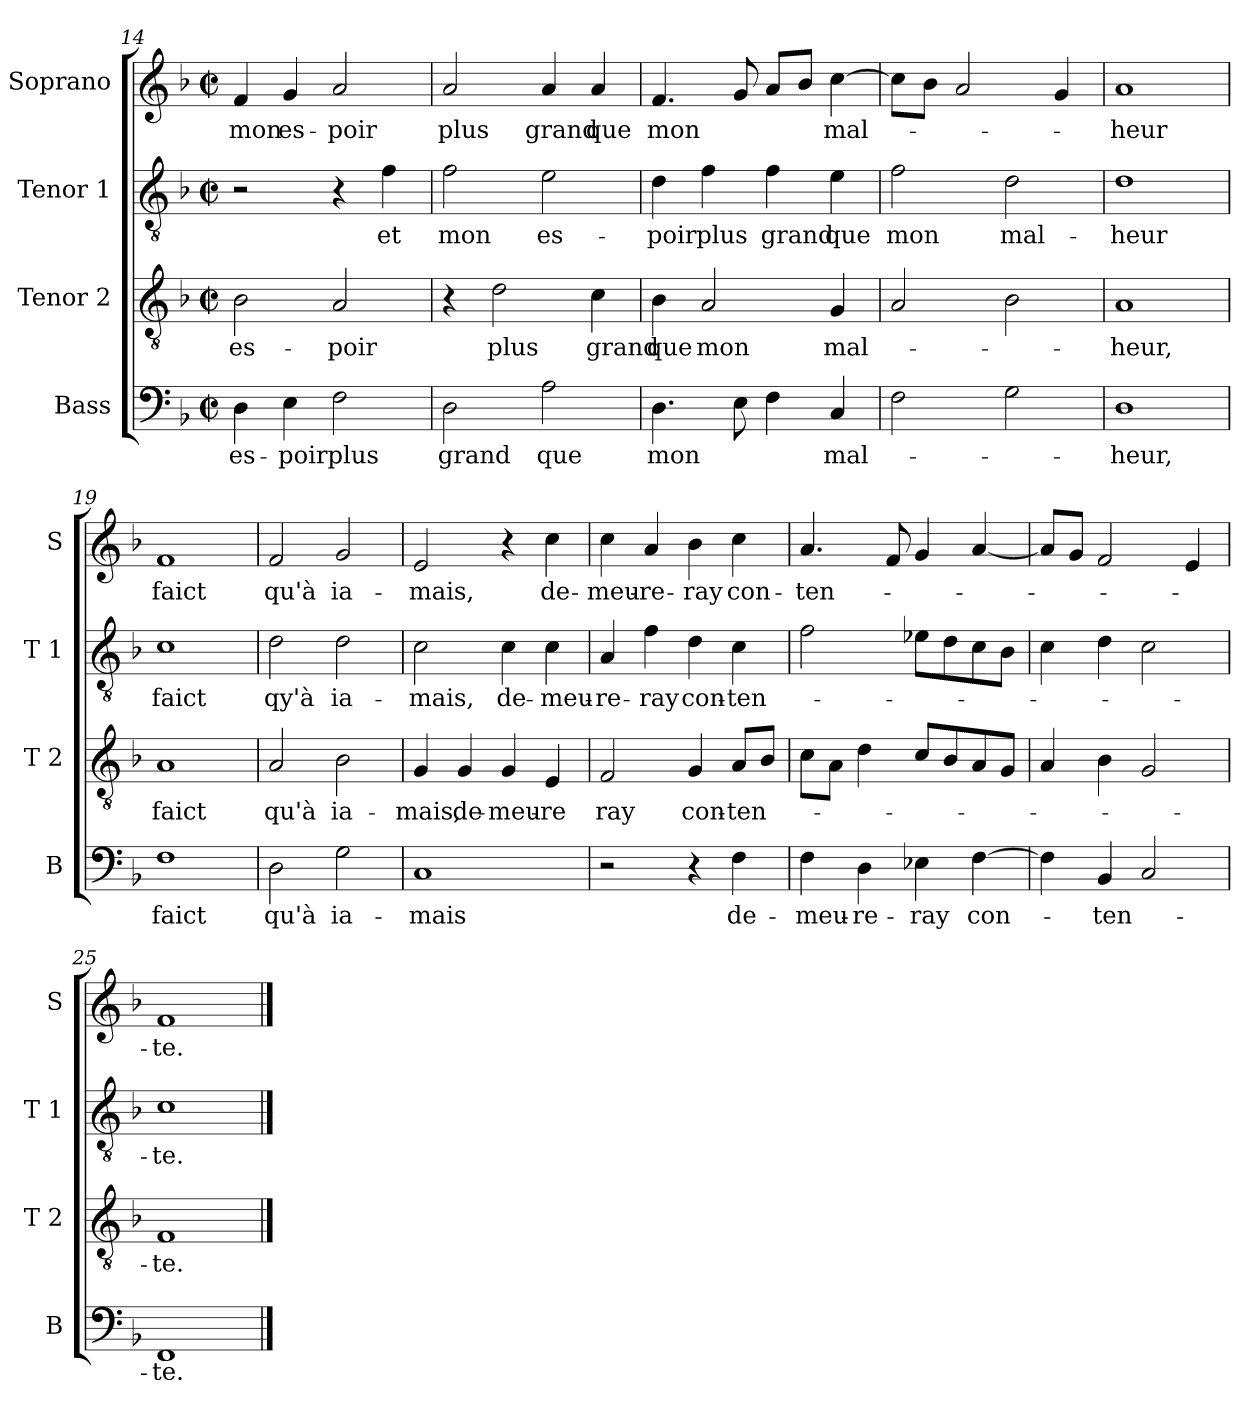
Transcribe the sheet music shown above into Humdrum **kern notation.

**kern	**text	**kern	**text	**kern	**text	**kern	**text
*part4	*part4	*part3	*part3	*part2	*part2	*part1	*part1
*staff4	*staff4	*staff3	*staff3	*staff2	*staff2	*staff1	*staff1
*I"Bass	*	*I"Tenor 2	*	*I"Tenor 1	*	*I"Soprano	*
*I'B	*	*I'T 2	*	*I'T 1	*	*I'S	*
*clefF4	*	*clefGv2	*	*clefGv2	*	*clefG2	*
*k[b-]	*	*k[b-]	*	*k[b-]	*	*k[b-]	*
*F:	*	*F:	*	*F:	*	*F:	*
*M2/2	*	*M2/2	*	*M2/2	*	*M2/2	*
*met(c|)	*	*met(c|)	*	*met(c|)	*	*met(c|)	*
=14	=14	=14	=14	=14	=14	=14	=14
!	!LO:LY:b	!	!LO:LY:b	!	!	!	!LO:LY:b
4D\	es-	2B-\	es-	2r	.	4f/	mon
!	!LO:LY:b	!	!	!	!	!	!LO:LY:b
4E\	-poir	.	.	.	.	4g/	es-
!	!LO:LY:b	!	!LO:LY:b	!	!	!	!LO:LY:b
2F\	plus	2A/	-poir	4r	.	2a/	-poir
!	!	!	!	!	!LO:LY:b	!	!
.	.	.	.	4f\	et	.	.
=15	=15	=15	=15	=15	=15	=15	=15
!	!LO:LY:b	!	!	!	!LO:LY:b	!	!LO:LY:b
2D\	grand	4r	.	2f\	mon	2a/	plus
!	!	!	!LO:LY:b	!	!	!	!
.	.	2d\	plus	.	.	.	.
!	!LO:LY:b	!	!	!	!LO:LY:b	!	!LO:LY:b
2A\	que	.	.	2e\	es-	4a/	grand
!	!	!	!LO:LY:b	!	!	!	!LO:LY:b
.	.	4c\	grand	.	.	4a/	que
!!LO:LB:g=z
=16	=16	=16	=16	=16	=16	=16	=16
!	!LO:LY:b	!	!LO:LY:b	!	!LO:LY:b	!	!LO:LY:b
4.D\	mon	4B-\	que	4d\	-poir	4.f/	mon
!	!	!	!LO:LY:b	!	!LO:LY:b	!	!
.	.	2A/	mon	4f\	plus	.	.
8E\	.	.	.	.	.	8g/	.
!	!	!	!	!	!LO:LY:b	!	!
4F\	.	.	.	4f\	grand	8a/L	.
.	.	.	.	.	.	8b-/J	.
!	!LO:LY:b	!	!LO:LY:b	!	!LO:LY:b	!	!LO:LY:b
4C/	mal-	4G/	mal-	4e\	que	[4cc\	mal-
=17	=17	=17	=17	=17	=17	=17	=17
!	!	!	!	!	!LO:LY:b	!	!
2F\	.	2A/	.	2f\	mon	8cc\L]	.
.	.	.	.	.	.	8b-\J	.
.	.	.	.	.	.	2a/	.
!	!	!	!	!	!LO:LY:b	!	!
2G\	.	2B-\	.	2d\	mal-	.	.
.	.	.	.	.	.	4g/	.
=18	=18	=18	=18	=18	=18	=18	=18
!	!LO:LY:b	!	!LO:LY:b	!	!LO:LY:b	!	!LO:LY:b
1D	-heur,	1A	-heur,	1d	-heur	1a	-heur
=19	=19	=19	=19	=19	=19	=19	=19
!	!LO:LY:b	!	!LO:LY:b	!	!LO:LY:b	!	!LO:LY:b
1F	faict	1A	faict	1c	faict	1f	faict
=20	=20	=20	=20	=20	=20	=20	=20
!	!LO:LY:b	!	!LO:LY:b	!	!LO:LY:b	!	!LO:LY:b
2D\	qu'à	2A/	qu'à	2d\	qy'à	2f/	qu'à
!	!LO:LY:b	!	!LO:LY:b	!	!LO:LY:b	!	!LO:LY:b
2G\	ia-	2B-\	ia-	2d\	ia-	2g/	ia-
!!LO:LB:g=z
=21	=21	=21	=21	=21	=21	=21	=21
!	!LO:LY:b	!	!LO:LY:b	!	!LO:LY:b	!	!LO:LY:b
1C	-mais	4G/	-mais,	2c\	-mais,	2e/	-mais,
!	!	!	!LO:LY:b	!	!	!	!
.	.	4G/	de-	.	.	.	.
!	!	!	!LO:LY:b	!	!LO:LY:b	!	!
.	.	4G/	-meu-	4c\	de-	4r	.
!	!	!	!LO:LY:b	!	!LO:LY:b	!	!LO:LY:b
.	.	4E/	-re	4c\	-meu-	4cc\	de-
=22	=22	=22	=22	=22	=22	=22	=22
!	!	!	!LO:LY:b	!	!LO:LY:b	!	!LO:LY:b
2r	.	2F/	ray	4A/	-re-	4cc\	-meu-
!	!	!	!	!	!LO:LY:b	!	!LO:LY:b
.	.	.	.	4f\	-ray	4a/	-re-
!	!	!	!LO:LY:b	!	!LO:LY:b	!	!LO:LY:b
4r	.	4G/	con-	4d\	con-	4b-\	-ray
!	!LO:LY:b	!	!LO:LY:b	!	!LO:LY:b	!	!LO:LY:b
4F\	de-	8A/L	-ten-	4c\	-ten-	4cc\	con-
.	.	8B-/J	.	.	.	.	.
=23	=23	=23	=23	=23	=23	=23	=23
!	!LO:LY:b	!	!	!	!	!	!LO:LY:b
4F\	-meu-	8c\L	.	2f\	.	4.a/	-ten-
.	.	8A\J	.	.	.	.	.
!	!LO:LY:b	!	!	!	!	!	!
4D\	-re-	4d\	.	.	.	.	.
.	.	.	.	.	.	8f/	.
!	!LO:LY:b	!	!	!	!	!	!
4E-X\	-ray	8c/L	.	8e-X\L	.	4g/	.
.	.	8B-/	.	8d\	.	.	.
!	!LO:LY:b	!	!	!	!	!	!
[4F\	con-	8A/	.	8c\	.	[4a/	.
.	.	8G/J	.	8B-\J	.	.	.
=24	=24	=24	=24	=24	=24	=24	=24
4F\]	.	4A/	.	4c\	.	8a/L]	.
.	.	.	.	.	.	8g/J	.
!	!LO:LY:b	!	!	!	!	!	!
4BB-/	-ten-	4B-\	.	4d\	.	2f/	.
2C/	.	2G/	.	2c\	.	.	.
.	.	.	.	.	.	4e/	.
=25	=25	=25	=25	=25	=25	=25	=25
!	!LO:LY:b	!	!LO:LY:b	!	!LO:LY:b	!	!LO:LY:b
1FF	-te.	1F	-te.	1c	-te.	1f	-te.
==	==	==	==	==	==	==	==
*-	*-	*-	*-	*-	*-	*-	*-
